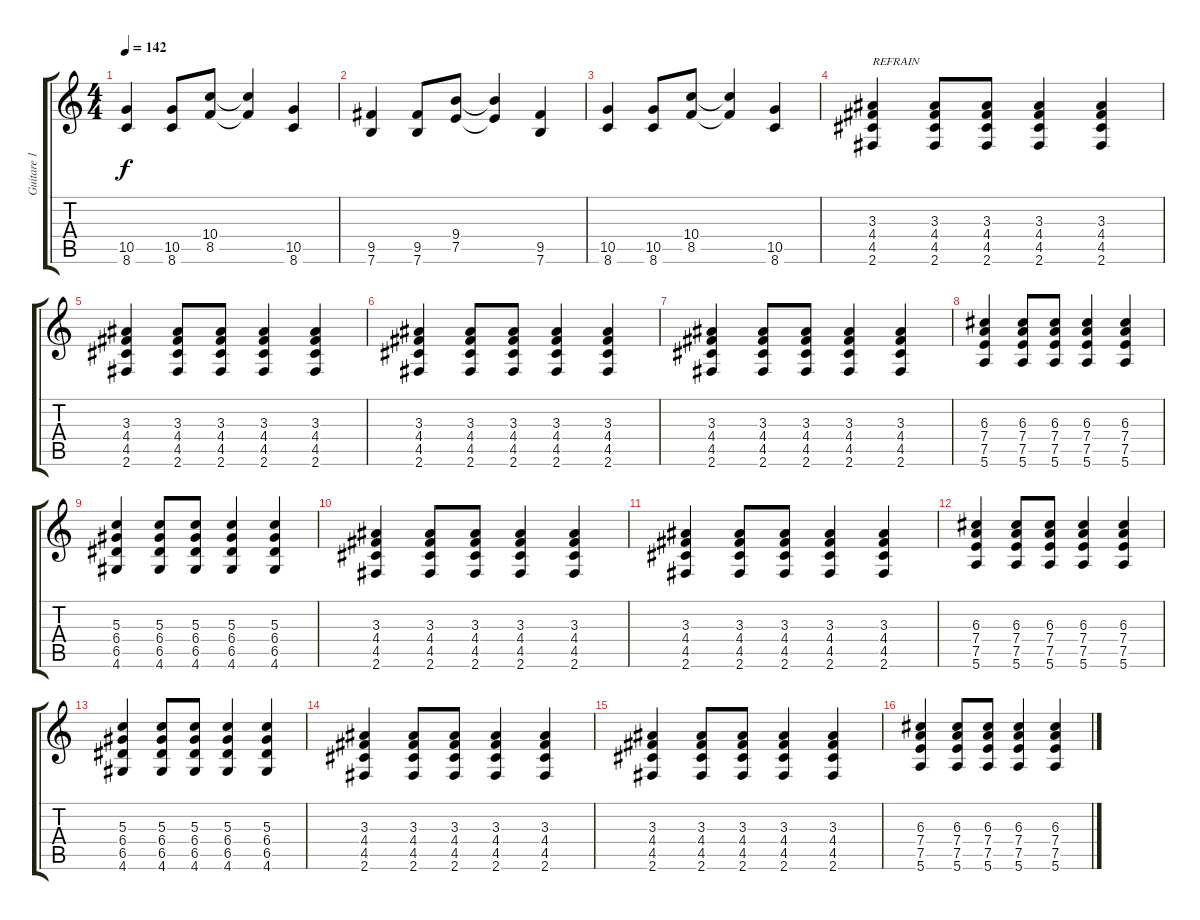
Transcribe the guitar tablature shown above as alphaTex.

\track ("Guitare 1" "Guitare 1") {instrument distortionguitar}
\staff {score tabs}
\tuning (E4 B3 G3 D3 A2 E2) {hide}
\ts (4 4)
\tempo 142
\clef g2
\ks c
(10.5 8.6).4{dy f} (10.5 8.6).8 (10.4 8.5).8 (10.4{t} 8.5{t}).4 (10.5 8.6).4 |
(9.5 7.6).4 (9.5 7.6).8 (9.4 7.5).8 (9.4{t} 7.5{t}).4 (9.5 7.6).4 |
(10.5 8.6).4 (10.5 8.6).8 (10.4 8.5).8 (10.4{t} 8.5{t}).4 (10.5 8.6).4 |
(3.3 4.4 4.5 2.6).4{txt "REFRAIN"} (3.3 4.4 4.5 2.6).8 (3.3 4.4 4.5 2.6).8 (3.3 4.4 4.5 2.6).4 (3.3 4.4 4.5 2.6).4 |
(3.3 4.4 4.5 2.6).4 (3.3 4.4 4.5 2.6).8 (3.3 4.4 4.5 2.6).8 (3.3 4.4 4.5 2.6).4 (3.3 4.4 4.5 2.6).4 |
(3.3 4.4 4.5 2.6).4 (3.3 4.4 4.5 2.6).8 (3.3 4.4 4.5 2.6).8 (3.3 4.4 4.5 2.6).4 (3.3 4.4 4.5 2.6).4 |
(3.3 4.4 4.5 2.6).4 (3.3 4.4 4.5 2.6).8 (3.3 4.4 4.5 2.6).8 (3.3 4.4 4.5 2.6).4 (3.3 4.4 4.5 2.6).4 |
(6.3 7.4 7.5 5.6).4 (6.3 7.4 7.5 5.6).8 (6.3 7.4 7.5 5.6).8 (6.3 7.4 7.5 5.6).4 (6.3 7.4 7.5 5.6).4 |
(5.3 6.4 6.5 4.6).4 (5.3 6.4 6.5 4.6).8 (5.3 6.4 6.5 4.6).8 (5.3 6.4 6.5 4.6).4 (5.3 6.4 6.5 4.6).4 |
(3.3 4.4 4.5 2.6).4 (3.3 4.4 4.5 2.6).8 (3.3 4.4 4.5 2.6).8 (3.3 4.4 4.5 2.6).4 (3.3 4.4 4.5 2.6).4 |
(3.3 4.4 4.5 2.6).4 (3.3 4.4 4.5 2.6).8 (3.3 4.4 4.5 2.6).8 (3.3 4.4 4.5 2.6).4 (3.3 4.4 4.5 2.6).4 |
(6.3 7.4 7.5 5.6).4 (6.3 7.4 7.5 5.6).8 (6.3 7.4 7.5 5.6).8 (6.3 7.4 7.5 5.6).4 (6.3 7.4 7.5 5.6).4 |
(5.3 6.4 6.5 4.6).4 (5.3 6.4 6.5 4.6).8 (5.3 6.4 6.5 4.6).8 (5.3 6.4 6.5 4.6).4 (5.3 6.4 6.5 4.6).4 |
(3.3 4.4 4.5 2.6).4 (3.3 4.4 4.5 2.6).8 (3.3 4.4 4.5 2.6).8 (3.3 4.4 4.5 2.6).4 (3.3 4.4 4.5 2.6).4 |
(3.3 4.4 4.5 2.6).4 (3.3 4.4 4.5 2.6).8 (3.3 4.4 4.5 2.6).8 (3.3 4.4 4.5 2.6).4 (3.3 4.4 4.5 2.6).4 |
(6.3 7.4 7.5 5.6).4 (6.3 7.4 7.5 5.6).8 (6.3 7.4 7.5 5.6).8 (6.3 7.4 7.5 5.6).4 (6.3 7.4 7.5 5.6).4
